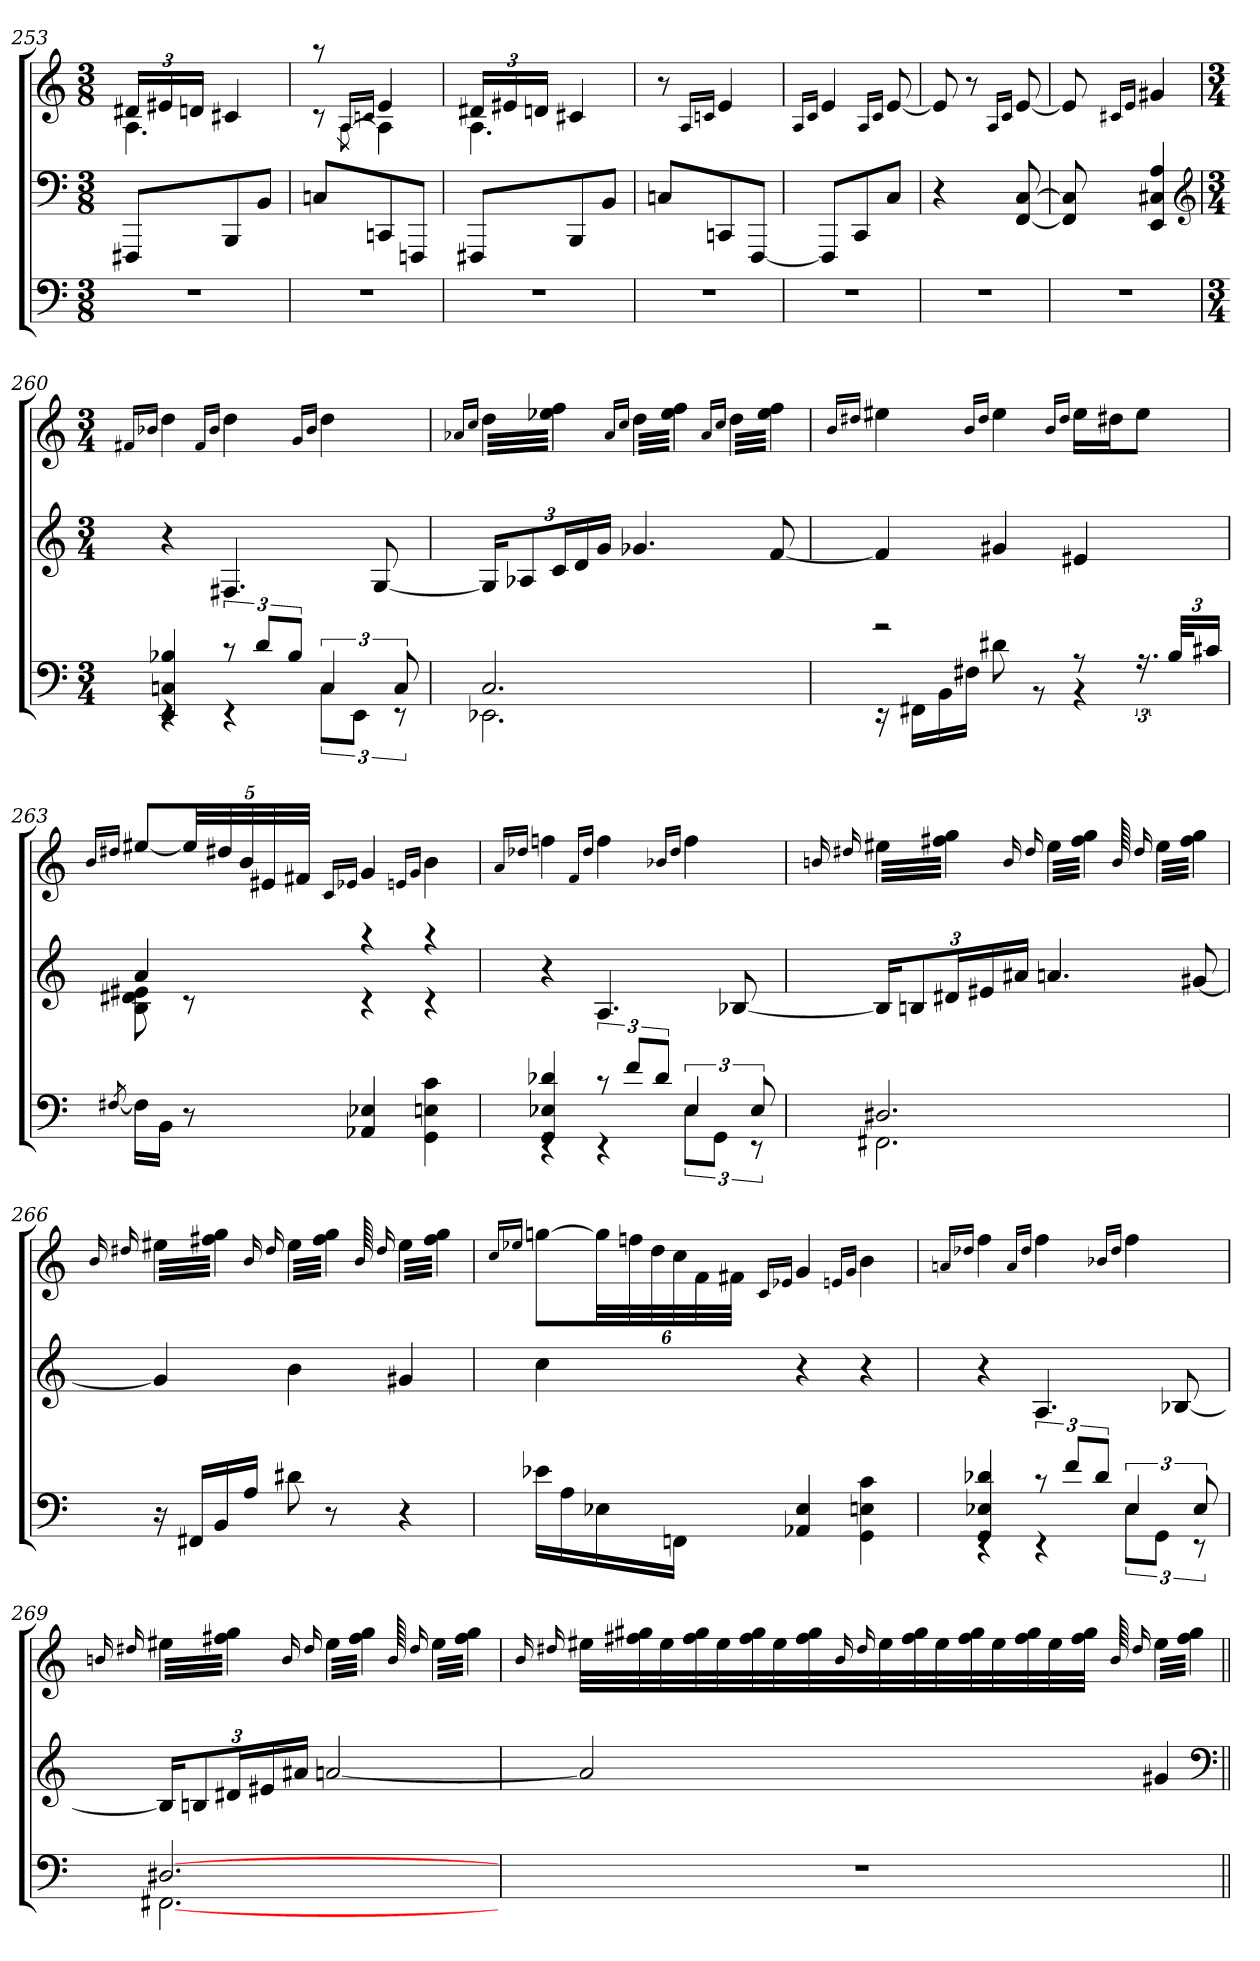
**kern	**kern	**kern
*part3	*part2	*part1
*staff3	*staff2	*staff1
*clefF4	*clefF4	*clefG2
*k[]	*k[]	*k[]
*M3/8	*M3/8	*M3/8
=253	=253	=253
*	*	*^
4.r	8FFF#XL	24d#XLL	4.A
.	.	24e#X	.
.	.	24dnJJ	.
.	8BBB	4c#X	.
.	8BBJ	.	.
=254	=254	=254	=254
4.r	8CnL	8raa	8rc
.	.	16qqA/LL	.
.	.	16qqcn/JJ	[8qA\
.	8CCn	4e	4A]
.	8FFFnJ	.	.
=255	=255	=255	=255
4.r	8FFF#XL	24d#XLL	4.A
.	.	24e#X	.
.	.	24dnJJ	.
.	8BBB	4c#X	.
.	8BBJ	.	.
*	*	*v	*v
=256	=256	=256
4.r	8CnL	8r
.	.	16qqA/LL
.	.	16qqcn/JJ
.	8CCn	4e
.	[8FFFJ	.
=257	=257	=257
.	.	16qqA/LL
.	.	16qqc/JJ
4.r	8FFFL]	4e
.	8CC	.
.	.	16qqA/LL
.	.	16qqc/JJ
.	8CJ	[8e
=258	=258	=258
4.r	4r	8e]
.	.	8r
.	.	16qqA/LL
.	.	16qqc/JJ
.	[8FF [8C	[8e
=259	=259	=259
4.r	8FF] 8C]	8e]
.	.	16qqc#X/LL
.	.	16qqe/JJ
.	4EE 4C#X 4A	4g#X
*	*clefG2	*
=260	=260	=260
*M3/4	*M3/4	*M3/4
.	.	16qqf#X/LL
.	.	16qqb-X/JJ
*^	*	*
4EE 4Cn 4B-X	4rEE	4r	4dd
.	.	.	16qqf#/LL
.	.	.	16qqb-/JJ
12rc	4rEE	4.F#X	4dd
12dL	.	.	.
12B-J	.	.	.
.	.	.	16qqg/LL
.	.	.	16qqb-/JJ
6C	12CL	.	4dd
.	12EEJ	.	.
.	.	[8G	.
12C	12rEE	.	.
=261	=261	=261	=261
.	.	.	16qqa-XLL
.	.	.	16qqccJJ
*	*	*	*tremolo
2.C	2.EE-X	24GKL]	32ddLLL
.	.	.	32ee- 32ff
.	.	12A-X	.
.	.	.	32dd
.	.	.	32ee- 32ff
.	.	24cL	32dd
.	.	.	32ee- 32ff
.	.	24d	.
.	.	.	32dd
.	.	24gJJ	.
.	.	.	32ee- 32ffJJJ
*	*	*	*Xtremolo
.	.	.	16qqa-LL
.	.	.	16qqccJJ
*	*	*	*tremolo
.	.	4.g-X	32ddLLL
.	.	.	32ee- 32ff
.	.	.	32dd
.	.	.	32ee- 32ff
.	.	.	32dd
.	.	.	32ee- 32ff
.	.	.	32dd
.	.	.	32ee- 32ffJJJ
*	*	*	*Xtremolo
.	.	.	16qqa-LL
.	.	.	16qqccJJ
*	*	*	*tremolo
.	.	.	32ddLLL
.	.	.	32ee- 32ff
.	.	.	32dd
.	.	.	32ee- 32ff
.	.	[8f	32dd
.	.	.	32ee- 32ff
.	.	.	32dd
.	.	.	32ee- 32ffJJJ
*	*	*	*Xtremolo
=262	=262	=262	=262
.	.	.	16qqb/LL
.	.	.	16qqdd#X/JJ
2r	16r	4f]	4ee#X
.	.	.	.
.	16FF#XLL	.	.
.	.	.	.
.	16BB	.	.
.	16F#XJJ	.	.
.	.	.	16qqb/LL
.	.	.	16qqdd#/JJ
.	8d#X	4g#X	4ee#
.	8r	.	.
.	.	.	16qqb/LL
.	.	.	16qqdd#/JJ
8r	4r	4e#X	16ee#LL
.	.	.	16dd#XJ
24.r	.	.	8ee#J
48BKLL	.	.	.
24c#XJJ	.	.	.
*v	*v	*	*
=263	=263	=263
.	.	16qqb/LL
[8qF#X/	.	16qqdd#X/JJ
*	*^	*
16F#LL]	4a	8B 8d#X 8e#X	[8ee#XL
16BBJJ	.	.	.
8r	.	8rc	40ee#LL]
.	.	.	40dd#X
.	.	.	40b
.	.	.	40e#X
.	.	.	40f#XJJJ
.	.	.	16qqc/LL
.	.	.	16qqe-X/JJ
4AA-X 4E-X	4raa	4rc	4g
.	.	.	16qqen/LL
.	.	.	16qqg/JJ
4GG 4En 4c	4raa	4rc	4b
*	*v	*v	*
=264	=264	=264
.	.	16qqa/LL
.	.	16qqdd-X/JJ
*^	*	*
4GG 4E-X 4d-X	4rEE	4r	4ffn
.	.	.	16qqf/LL
.	.	.	16qqdd-/JJ
12rc	4rEE	4.A	4ff
12fL	.	.	.
12d-J	.	.	.
.	.	.	16qqb-X/LL
.	.	.	16qqdd-/JJ
6E-	12E-L	.	4ff
.	12GGJ	.	.
.	.	[8B-X	.
12E-	12rEE	.	.
=265	=265	=265	=265
.	.	.	16qqbnLL
.	.	.	16qqdd#XJJ
*	*	*	*tremolo
2.D#X	2.FF#X	24B-KL]	32ee#XLLL
.	.	.	32ff# 32gg#
.	.	12Bn	.
.	.	.	32ee#X
.	.	.	32ff# 32gg#
.	.	24d#XL	32ee#X
.	.	.	32ff# 32gg#
.	.	24e#X	.
.	.	.	32ee#X
.	.	24a#XJJ	.
.	.	.	32ff# 32gg#JJJ
*	*	*	*Xtremolo
.	.	.	16qqbLL
.	.	.	16qqdd#JJ
*	*	*	*tremolo
.	.	4.an	32ee#LLL
.	.	.	32ff# 32gg#
.	.	.	32ee#
.	.	.	32ff# 32gg#
.	.	.	32ee#
.	.	.	32ff# 32gg#
.	.	.	32ee#
.	.	.	32ff# 32gg#JJJ
*	*	*	*Xtremolo
.	.	.	128qqb
.	.	.	16qqdd#JJ
*	*	*	*tremolo
.	.	.	32ee#LLL
.	.	.	32ff# 32gg#
.	.	.	32ee#
.	.	.	32ff# 32gg#
.	.	[8g#X	32ee#
.	.	.	32ff# 32gg#
.	.	.	32ee#
.	.	.	32ff# 32gg#JJJ
*	*	*	*Xtremolo
*v	*v	*	*
=266	=266	=266
.	.	16qqbLL
.	.	16qqdd#XJJ
*	*	*tremolo
16r	4g#]	32ee#XLLL
.	.	32ff# 32gg#
16FF#XLL	.	32ee#X
.	.	32ff# 32gg#
16BB	.	32ee#X
.	.	32ff# 32gg#
16AJJ	.	32ee#X
.	.	32ff# 32gg#JJJ
*	*	*Xtremolo
.	.	16qqbLL
.	.	16qqdd#JJ
*	*	*tremolo
8d#X	4b	32ee#LLL
.	.	32ff# 32gg#
.	.	32ee#
.	.	32ff# 32gg#
8r	.	32ee#
.	.	32ff# 32gg#
.	.	32ee#
.	.	32ff# 32gg#JJJ
*	*	*Xtremolo
.	.	128qqb
.	.	16qqdd#JJ
*	*	*tremolo
4r	4g#X	32ee#LLL
.	.	32ff# 32gg#
.	.	32ee#
.	.	32ff# 32gg#
.	.	32ee#
.	.	32ff# 32gg#
.	.	32ee#
.	.	32ff# 32gg#JJJ
*	*	*Xtremolo
=267	=267	=267
.	.	16qqcc/LL
.	.	16qqee-X/JJ
16e-XLL	4cc	[8ggnL
.	.	.
16A	.	.
.	.	.
16E-X	.	48ggLL]
.	.	48ffn
.	.	48dd
16FFnJJ	.	48cc
.	.	48f
.	.	48f#XJJJ
.	.	16qqc/LL
.	.	16qqe-X/JJ
4AA-X 4E-	4r	4g
.	.	16qqen/LL
.	.	16qqg/JJ
4GG 4En 4c	4r	4b
=268	=268	=268
.	.	16qqan/LL
.	.	16qqdd-X/JJ
*^	*	*
4GG 4E-X 4d-X	4rEE	4r	4ff
.	.	.	16qqa/LL
.	.	.	16qqdd-/JJ
12rc	4rEE	4.A	4ff
12fL	.	.	.
12d-J	.	.	.
.	.	.	16qqb-X/LL
.	.	.	16qqdd-/JJ
6E-	12E-L	.	4ff
.	12GGJ	.	.
.	.	[8B-X	.
12E-	12rEE	.	.
=269	=269	=269	=269
.	.	.	16qqbnLL
.	.	.	16qqdd#XJJ
*	*	*	*tremolo
[2.D#X	[2.FF#X	24B-KL]	32ee#XLLL
.	.	.	32ff# 32gg#
.	.	12Bn	.
.	.	.	32ee#X
.	.	.	32ff# 32gg#
.	.	24d#XL	32ee#X
.	.	.	32ff# 32gg#
.	.	24e#X	.
.	.	.	32ee#X
.	.	24a#XJJ	.
.	.	.	32ff# 32gg#JJJ
*	*	*	*Xtremolo
.	.	.	16qqbLL
.	.	.	16qqdd#JJ
*	*	*	*tremolo
.	.	[2an	32ee#LLL
.	.	.	32ff# 32gg#
.	.	.	32ee#
.	.	.	32ff# 32gg#
.	.	.	32ee#
.	.	.	32ff# 32gg#
.	.	.	32ee#
.	.	.	32ff# 32gg#JJJ
*	*	*	*Xtremolo
.	.	.	128qqb
.	.	.	16qqdd#JJ
*	*	*	*tremolo
.	.	.	32ee#LLL
.	.	.	32ff# 32gg#
.	.	.	32ee#
.	.	.	32ff# 32gg#
.	.	.	32ee#
.	.	.	32ff# 32gg#
.	.	.	32ee#
.	.	.	32ff# 32gg#JJJ
*	*	*	*Xtremolo
*v	*v	*	*
=270	=270	=270
.	.	16qqbLL
.	.	16qqdd#XJJ
2.r	2a]	32ee#XLLL
.	.	32ff#X 32gg#X
.	.	32ee#
.	.	32ff# 32gg#
.	.	32ee#
.	.	32ff# 32gg#
.	.	32ee#
.	.	32ff# 32gg#
.	.	16qqbLL
.	.	16qqdd#JJ
.	.	32ee#
.	.	32ff# 32gg#
.	.	32ee#
.	.	32ff# 32gg#
.	.	32ee#
.	.	32ff# 32gg#
.	.	32ee#
.	.	32ff# 32gg#JJJ
.	.	128qqb
.	.	16qqdd#JJ
*	*	*tremolo
.	4g#X	32ee#LLL
.	.	32ff# 32gg#
.	.	32ee#
.	.	32ff# 32gg#
.	.	32ee#
.	.	32ff# 32gg#
.	.	32ee#
.	.	32ff# 32gg#JJJ
*	*	*Xtremolo
.	.	.
.	.	.
.	.	.
.	.	.
*	*clefF4	*
=||	=||	=||
*-	*-	*-
